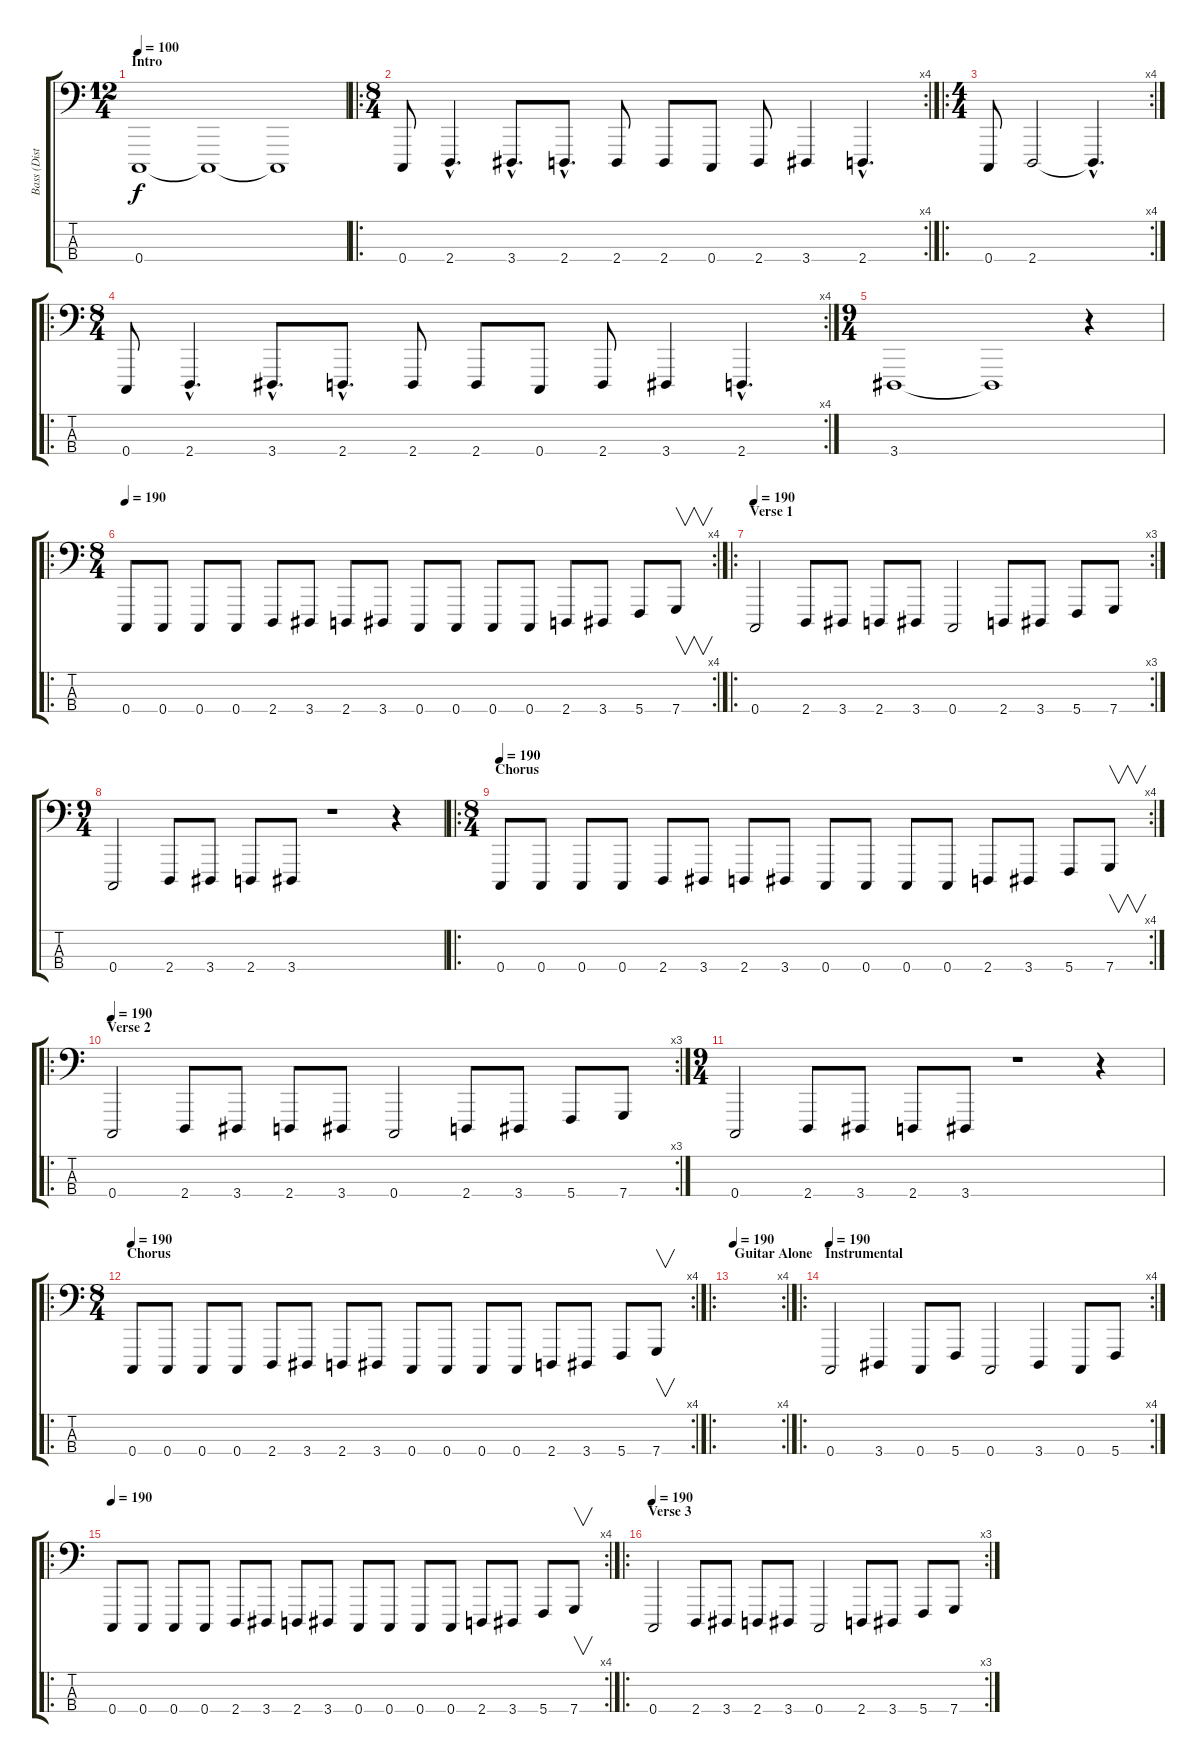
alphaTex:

\track ("Bass (Dist)" "Bass (Dist") {instrument lead8bassandlead}
\staff {score tabs}
\tuning (F2 C2 G1 C1) {hide}
\ts (12 4)
\section ("" "Intro")
\tempo 100
\clef f4
\ks c
0.4.1{dy f instrument lead8bassandlead} 0.4{t}.1 0.4{t}.1 |
\ro
\rc 4
\ts (8 4)
0.4.8 2.4{hac}.4{d} 3.4{hac}.8{d} 2.4{hac}.8{d} 2.4.8 2.4.8 0.4.8 2.4.8 3.4.4 2.4{hac}.4{d} |
\ro
\rc 4
\ts (4 4)
0.4.8 2.4.2 2.4{hac t}.4{d} |
\ro
\rc 4
\ts (8 4)
0.4.8 2.4{hac}.4{d} 3.4{hac}.8{d} 2.4{hac}.8{d} 2.4.8 2.4.8 0.4.8 2.4.8 3.4.4 2.4{hac}.4{d} |
\ts (9 4)
3.4.1 3.4{t}.1 r.4 |
\ro
\rc 4
\ts (8 4)
\tempo 190
0.4.8 0.4.8 0.4.8 0.4.8 2.4.8 3.4.8 2.4.8 3.4.8 0.4.8 0.4.8 0.4.8 0.4.8 2.4.8 3.4.8 5.4.8 7.4.8{v} |
\ro
\rc 3
\section ("" "Verse 1")
\tempo 190
0.4.2 2.4.8 3.4.8 2.4.8 3.4.8 0.4.2 2.4.8 3.4.8 5.4.8 7.4.8 |
\ts (9 4)
0.4.2 2.4.8 3.4.8 2.4.8 3.4.8 r.1 r.4 |
\ro
\rc 4
\ts (8 4)
\section ("" "Chorus")
\tempo 190
0.4.8 0.4.8 0.4.8 0.4.8 2.4.8 3.4.8 2.4.8 3.4.8 0.4.8 0.4.8 0.4.8 0.4.8 2.4.8 3.4.8 5.4.8 7.4.8{v} |
\ro
\rc 3
\section ("" "Verse 2")
\tempo 190
0.4.2 2.4.8 3.4.8 2.4.8 3.4.8 0.4.2 2.4.8 3.4.8 5.4.8 7.4.8 |
\ts (9 4)
0.4.2 2.4.8 3.4.8 2.4.8 3.4.8 r.1 r.4 |
\ro
\rc 4
\ts (8 4)
\section ("" "Chorus")
\tempo 190
0.4.8 0.4.8 0.4.8 0.4.8 2.4.8 3.4.8 2.4.8 3.4.8 0.4.8 0.4.8 0.4.8 0.4.8 2.4.8 3.4.8 5.4.8 7.4.8{v} |
\ro
\rc 4
\section ("" "Guitar Alone")
\tempo 190
|
\ro
\rc 4
\section ("" "Instrumental")
\tempo 190
0.4.2 3.4.4 0.4.8 5.4.8 0.4.2 3.4.4 0.4.8 5.4.8 |
\ro
\rc 4
\tempo 190
0.4.8 0.4.8 0.4.8 0.4.8 2.4.8 3.4.8 2.4.8 3.4.8 0.4.8 0.4.8 0.4.8 0.4.8 2.4.8 3.4.8 5.4.8 7.4.8{v} |
\ro
\rc 3
\section ("" "Verse 3")
\tempo 190
0.4.2 2.4.8 3.4.8 2.4.8 3.4.8 0.4.2 2.4.8 3.4.8 5.4.8 7.4.8
